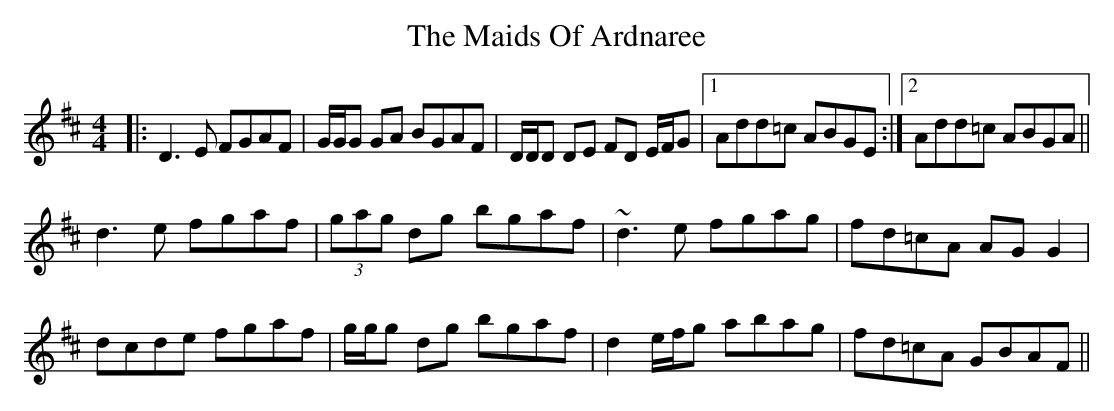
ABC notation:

X:1
T: The Maids Of Ardnaree
M: 4/4
L: 1/8
K: Dmaj
|:D3E FGAF|G/G/G GA BGAF|D/D/D DE FD E/F/G|1 Add=c ABGE:|2 Add=c ABGA||
d3e fgaf|(3gag dg bgaf|~d3e fgag|fd=cA AG G2|
dcde fgaf|g/g/g dg bgaf|d2 e/f/g abag|fd=cA GBAF||
